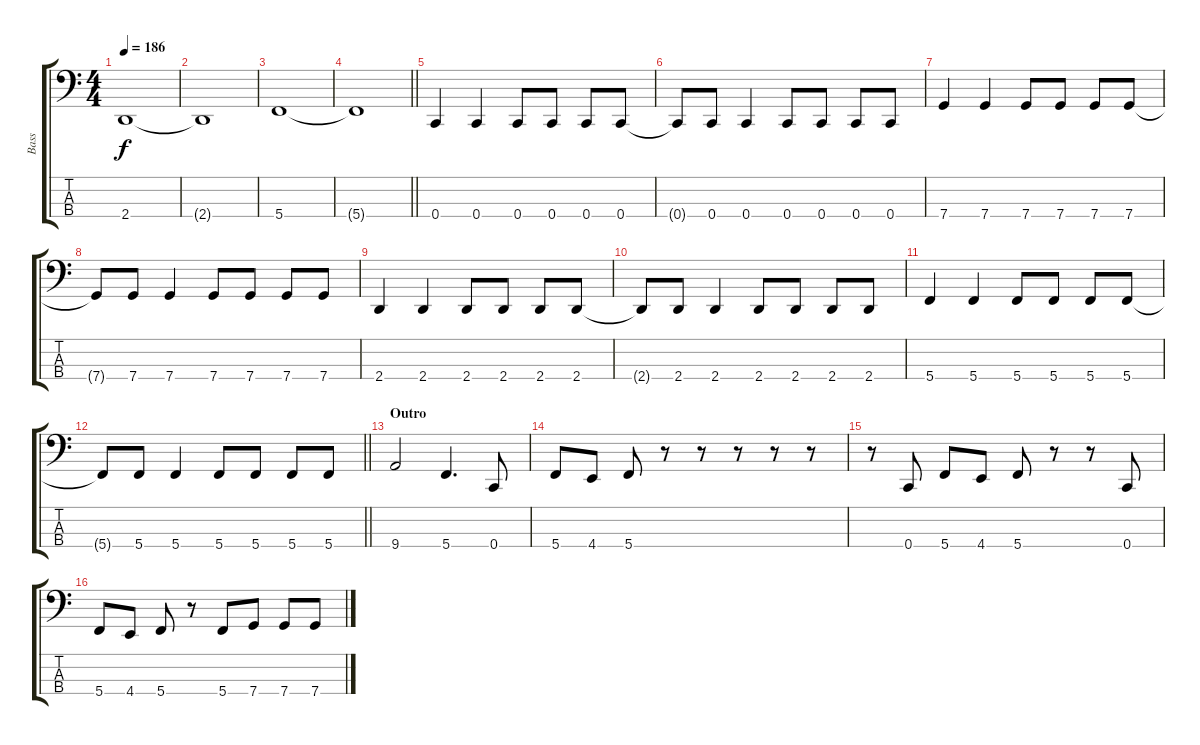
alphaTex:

\track ("Bass" "Bass") {instrument electricbasspick}
\staff {score tabs}
\tuning (F2 C2 G1 C1) {hide}
\ts (4 4)
\tempo 186
\clef f4
\ks c
2.4.1{dy f} |
2.4{t}.1 |
5.4.1 |
\barLineRight lightlight
5.4{t}.1 |
0.4.4 0.4.4 0.4.8 0.4.8 0.4.8 0.4.8 |
0.4{t}.8 0.4.8 0.4.4 0.4.8 0.4.8 0.4.8 0.4.8 |
7.4.4 7.4.4 7.4.8 7.4.8 7.4.8 7.4.8 |
7.4{t}.8 7.4.8 7.4.4 7.4.8 7.4.8 7.4.8 7.4.8 |
2.4.4 2.4.4 2.4.8 2.4.8 2.4.8 2.4.8 |
2.4{t}.8 2.4.8 2.4.4 2.4.8 2.4.8 2.4.8 2.4.8 |
5.4.4 5.4.4 5.4.8 5.4.8 5.4.8 5.4.8 |
\barLineRight lightlight
5.4{t}.8 5.4.8 5.4.4 5.4.8 5.4.8 5.4.8 5.4.8 |
\section ("" "Outro")
9.4.2 5.4.4{d} 0.4.8 |
5.4.8 4.4.8 5.4.8 r.8 r.8 r.8 r.8 r.8 |
r.8 0.4.8 5.4.8 4.4.8 5.4.8 r.8 r.8 0.4.8 |
5.4.8 4.4.8 5.4.8 r.8 5.4.8 7.4.8 7.4.8 7.4.8
